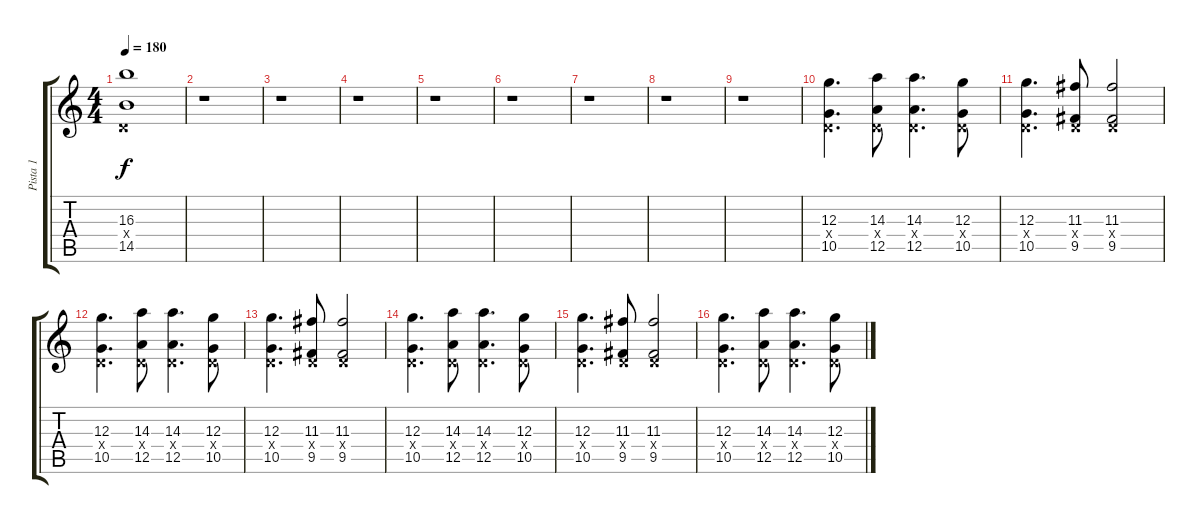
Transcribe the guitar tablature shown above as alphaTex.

\track ("Pista 1" "Pista 1") {instrument distortionguitar}
\staff {score tabs}
\tuning (E4 B3 G3 D3 A2 E2) {hide}
\ts (4 4)
\tempo 180
\clef g2
\ks c
(16.3{t} 0.4{x} 14.5{t}).1{dy f} |
r.1 |
r.1 |
r.1 |
r.1 |
r.1 |
r.1 |
r.1 |
r.1 |
(12.3 0.4{x} 10.5).4{d volume 11} (14.3 0.4{x} 12.5).8 (14.3 0.4{x} 12.5).4{d} (12.3 0.4{x} 10.5).8 |
(12.3 0.4{x} 10.5).4{d} (11.3 0.4{x} 9.5).8 (11.3 0.4{x} 9.5).2 |
(12.3 0.4{x} 10.5).4{d} (14.3 0.4{x} 12.5).8 (14.3 0.4{x} 12.5).4{d} (12.3 0.4{x} 10.5).8 |
(12.3 0.4{x} 10.5).4{d} (11.3 0.4{x} 9.5).8 (11.3 0.4{x} 9.5).2 |
(12.3 0.4{x} 10.5).4{d} (14.3 0.4{x} 12.5).8 (14.3 0.4{x} 12.5).4{d} (12.3 0.4{x} 10.5).8 |
(12.3 0.4{x} 10.5).4{d} (11.3 0.4{x} 9.5).8 (11.3 0.4{x} 9.5).2 |
(12.3 0.4{x} 10.5).4{d} (14.3 0.4{x} 12.5).8 (14.3 0.4{x} 12.5).4{d} (12.3 0.4{x} 10.5).8
